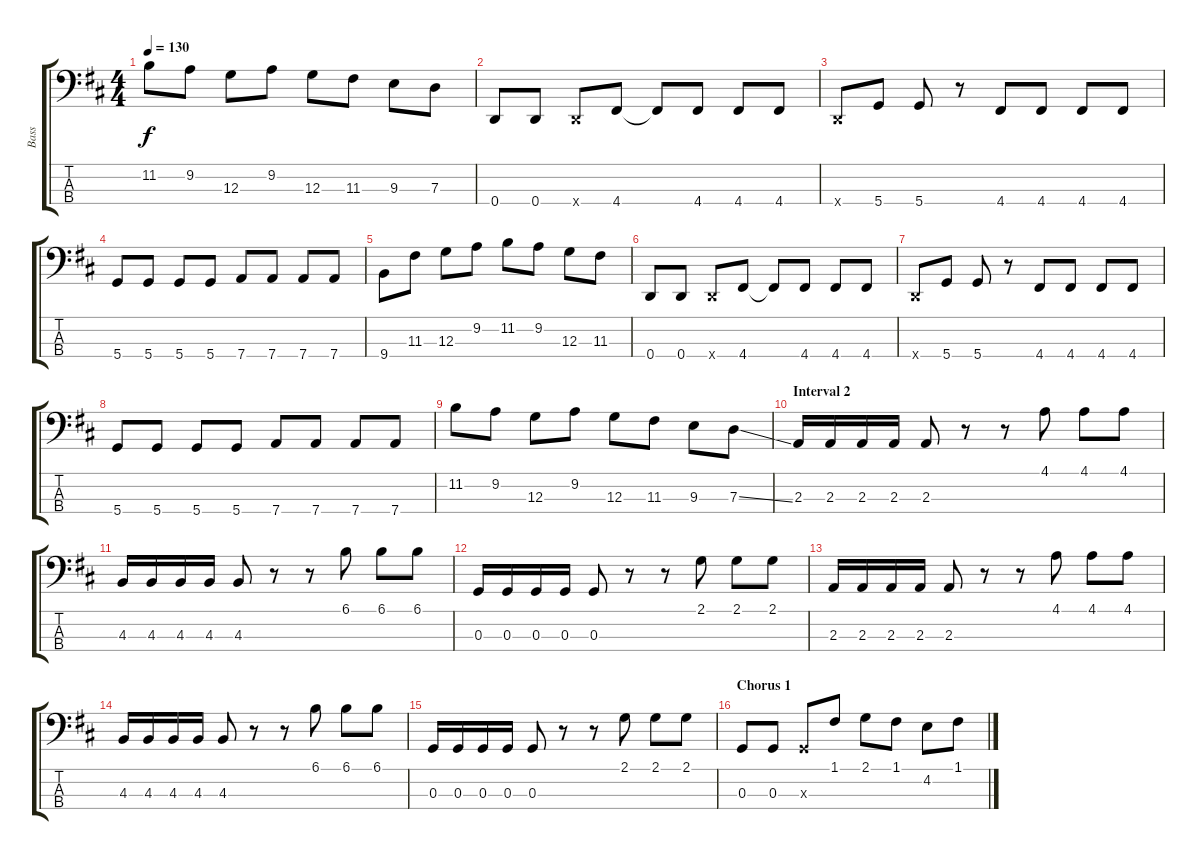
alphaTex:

\track ("Bass" "Bass") {instrument electricbassfinger}
\staff {score tabs}
\tuning (F2 C2 G1 D1) {hide}
\ts (4 4)
\tempo 130
\clef f4
\ks d
11.2.8{dy f} 9.2.8 12.3.8 9.2.8 12.3.8 11.3.8 9.3.8 7.3.8 |
0.4.8 0.4.8 0.4{x}.8 4.4.8 4.4{t}.8 4.4.8 4.4.8 4.4.8 |
0.4{x}.8 5.4.8 5.4.8 r.8 4.4.8 4.4.8 4.4.8 4.4.8 |
5.4.8 5.4.8 5.4.8 5.4.8 7.4.8 7.4.8 7.4.8 7.4.8 |
9.4.8 11.3.8 12.3.8 9.2.8 11.2.8 9.2.8 12.3.8 11.3.8 |
0.4.8 0.4.8 0.4{x}.8 4.4.8 4.4{t}.8 4.4.8 4.4.8 4.4.8 |
0.4{x}.8 5.4.8 5.4.8 r.8 4.4.8 4.4.8 4.4.8 4.4.8 |
5.4.8 5.4.8 5.4.8 5.4.8 7.4.8 7.4.8 7.4.8 7.4.8 |
11.2.8 9.2.8 12.3.8 9.2.8 12.3.8 11.3.8 9.3.8 7.3{ss}.8 |
\section ("" "Interval 2")
2.3.16 2.3.16 2.3.16 2.3.16 2.3.8 r.8 r.8 4.1.8 4.1.8 4.1.8 |
4.3.16 4.3.16 4.3.16 4.3.16 4.3.8 r.8 r.8 6.1.8 6.1.8 6.1.8 |
0.3.16 0.3.16 0.3.16 0.3.16 0.3.8 r.8 r.8 2.1.8 2.1.8 2.1.8 |
2.3.16 2.3.16 2.3.16 2.3.16 2.3.8 r.8 r.8 4.1.8 4.1.8 4.1.8 |
4.3.16 4.3.16 4.3.16 4.3.16 4.3.8 r.8 r.8 6.1.8 6.1.8 6.1.8 |
0.3.16 0.3.16 0.3.16 0.3.16 0.3.8 r.8 r.8 2.1.8 2.1.8 2.1.8 |
\section ("" "Chorus 1")
0.3.8 0.3.8 0.3{x}.8 1.1.8 2.1.8 1.1.8 4.2.8 1.1.8
